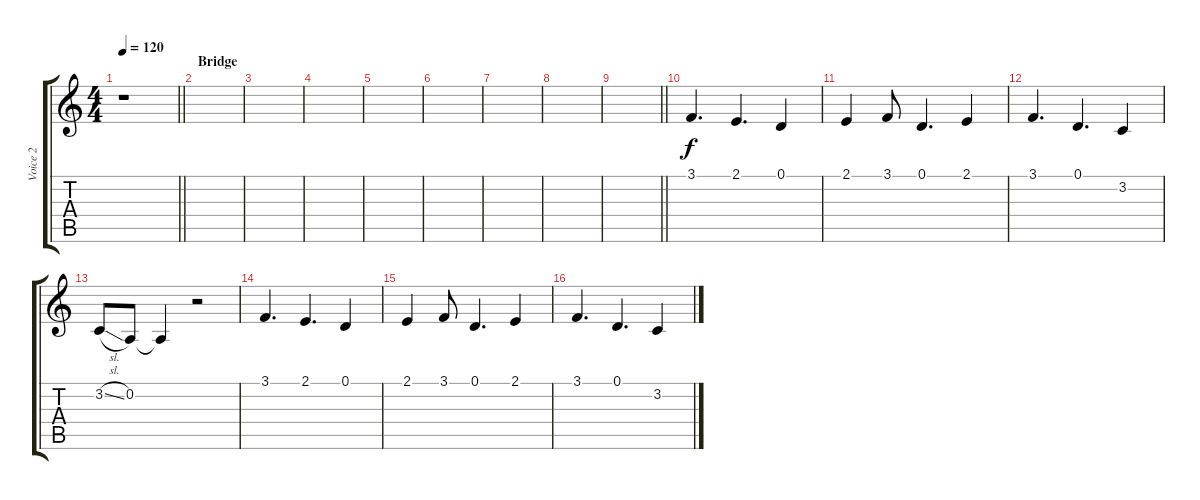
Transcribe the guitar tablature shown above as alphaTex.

\track ("Voice 2" "Voice 2") {instrument englishhorn}
\staff {score tabs}
\tuning (D4 A3 F3 C3 G2 D2) {hide}
\ts (4 4)
\tempo 120
\clef g2
\barLineRight lightlight
\ks c
r.1{dy f} |
\section ("" "Bridge")
|
|
|
|
|
|
|
\barLineRight lightlight
|
\section ("" "")
3.1.4{d} 2.1.4{d} 0.1.4 |
2.1.4 3.1.8 0.1.4{d} 2.1.4 |
3.1.4{d} 0.1.4{d} 3.2.4 |
3.2{sl}.8 0.2.8 0.2{t}.4 r.2 |
3.1.4{d} 2.1.4{d} 0.1.4 |
2.1.4 3.1.8 0.1.4{d} 2.1.4 |
3.1.4{d} 0.1.4{d} 3.2.4
